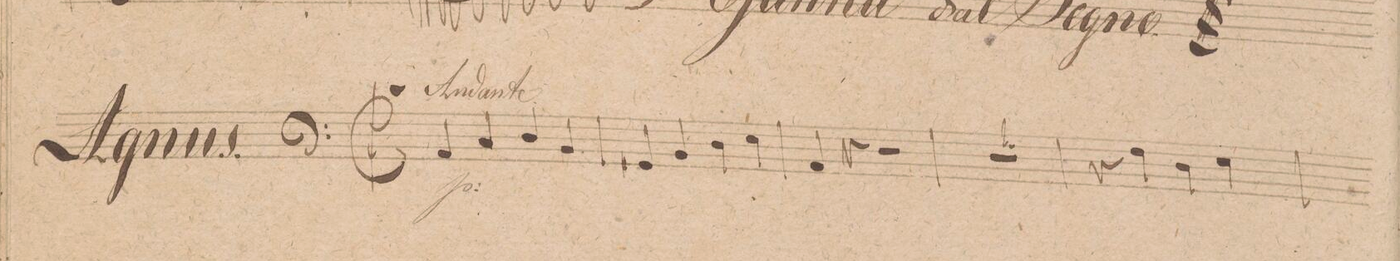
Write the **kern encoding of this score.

**kern	**dynam
*I"Baſso.	*
*clefF4	*
*k[]	*
*met(c|)	*
*M2/2	*
4AA/	.
.	p
4C/	.
4D/	.
4BB/	.
=2	=2
4GG#X/	.
4BB/	.
4D\	.
4E\	.
=3	=3
4AA/	.
4r	.
2r	.
=4	=4
1r	.
=5	=5
4r	.
4F\	.
4D\	.
4E\	.
=6	=6
*-	*-
